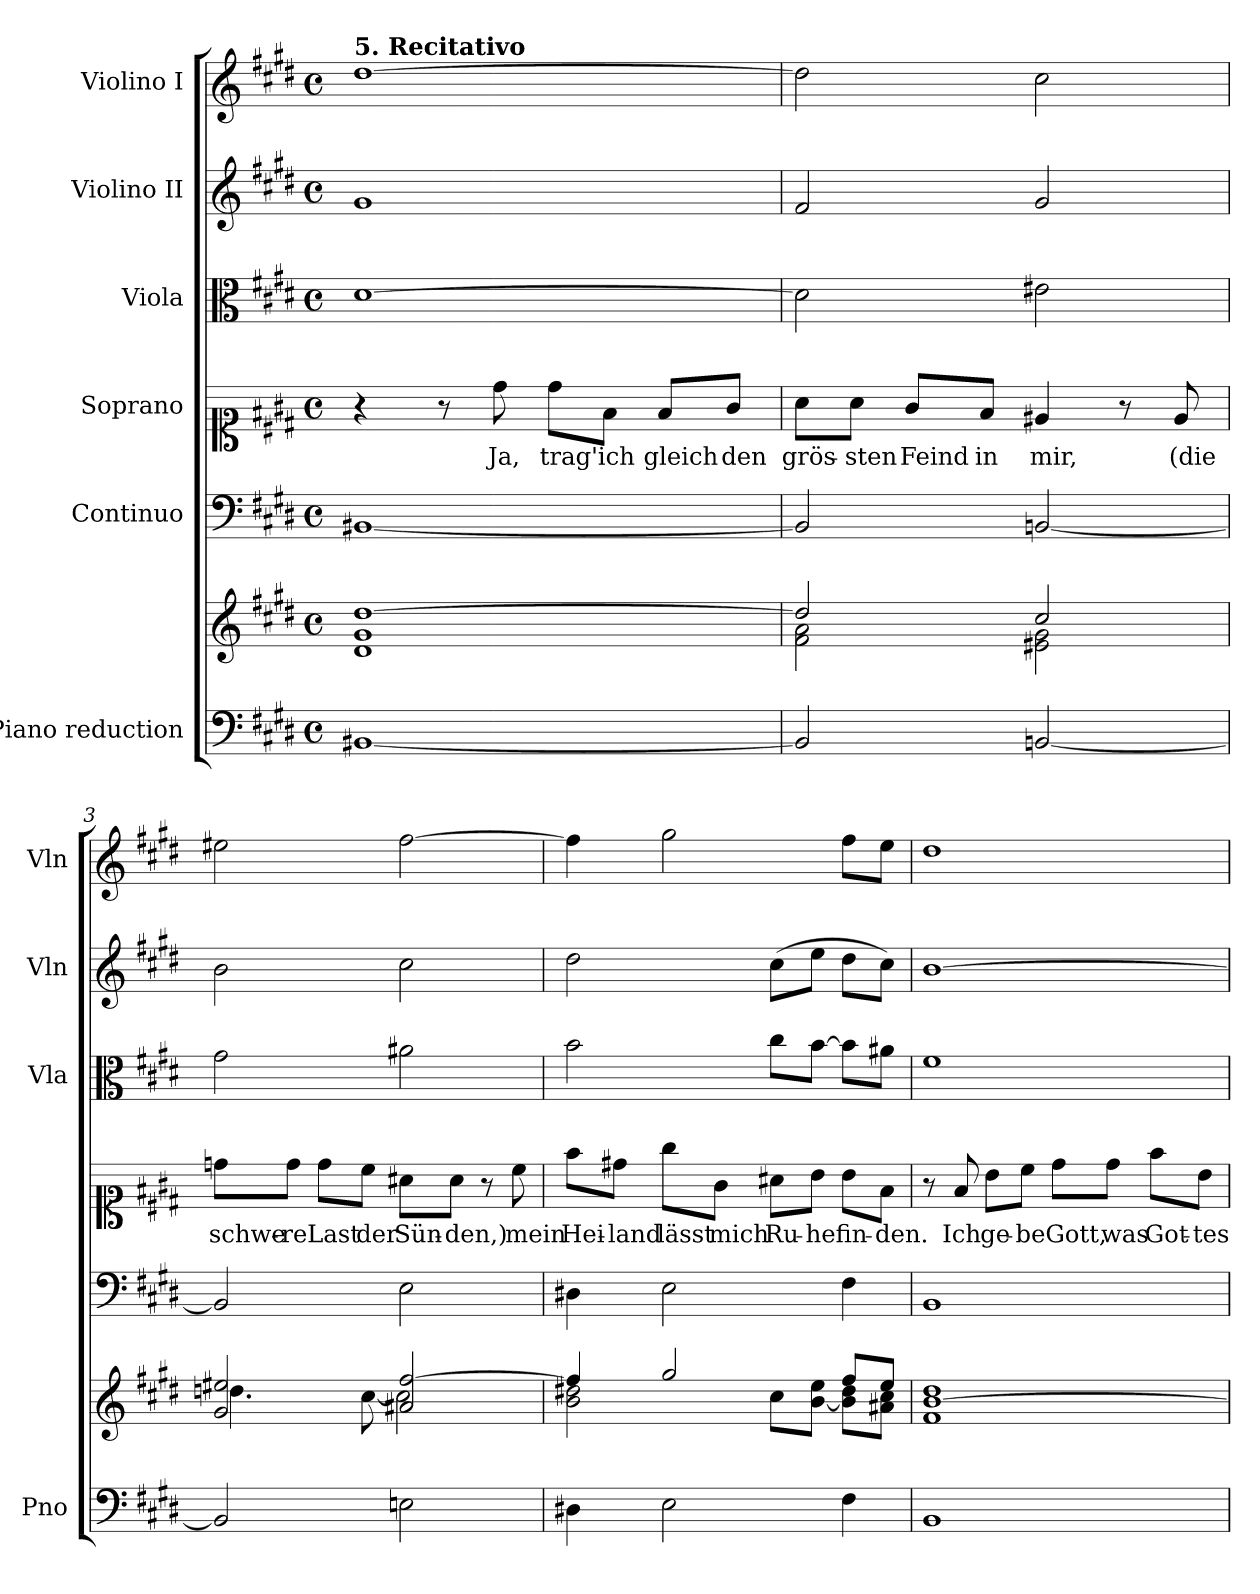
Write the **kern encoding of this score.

**kern	**kern	**kern	**kern	**text	**kern	**kern	**kern
*part6	*part6	*part5	*part4	*part4	*part3	*part2	*part1
*staff7	*staff6	*staff5	*staff4	*staff4	*staff3	*staff2	*staff1
*I"Piano reduction	*	*I"Continuo	*I"Soprano	*	*I"Viola	*I"Violino II	*I"Violino I
*I'Pno	*	*	*	*	*I'Vla	*I'Vln	*I'Vln
*stria5	*stria5	*	*	*	*	*	*
*clefF4	*clefG2	*clefF4	*clefC1	*	*clefC3	*clefG2	*clefG2
*k[f#c#g#d#]	*k[f#c#g#d#]	*k[f#c#g#d#]	*k[f#c#g#d#]	*	*k[f#c#g#d#]	*k[f#c#g#d#]	*k[f#c#g#d#]
*M4/4	*M4/4	*M4/4	*M4/4	*	*M4/4	*M4/4	*M4/4
*met(c)	*met(c)	*met(c)	*met(c)	*	*met(c)	*met(c)	*met(c)
=1	=1	=1	=1	=1	=1	=1	=1
*	*^	*	*	*	*	*	*
!	!	!	!	!	!	!	!	!LO:TX:a:B:t=5. Recitativo
[1BB#X	[1dd#	1d# 1g#	[1BB#X	4r	.	[1d#	1g#	[1dd#
.	.	.	.	8r	.	.	.	.
!	!	!	!	!	!LO:LY:b	!	!	!
.	.	.	.	8dd#\	Ja,	.	.	.
!	!	!	!	!	!LO:LY:b	!	!	!
.	.	.	.	8dd#\L	trag'	.	.	.
!	!	!	!	!	!LO:LY:b	!	!	!
.	.	.	.	8f#\J	ich	.	.	.
!	!	!	!	!	!LO:LY:b	!	!	!
.	.	.	.	8f#/L	gleich	.	.	.
!	!	!	!	!	!LO:LY:b	!	!	!
.	.	.	.	8g#/J	den	.	.	.
=2	=2	=2	=2	=2	=2	=2	=2	=2
!	!	!	!	!	!LO:LY:b	!	!	!
2BB#/]	2dd#/]	2f#\ 2a\	2BB#/]	8a\L	grös-	2d#\]	2f#/	2dd#\]
!	!	!	!	!	!LO:LY:b	!	!	!
.	.	.	.	8a\J	-sten	.	.	.
!	!	!	!	!	!LO:LY:b	!	!	!
.	.	.	.	8g#/L	Feind	.	.	.
!	!	!	!	!	!LO:LY:b	!	!	!
.	.	.	.	8f#/J	in	.	.	.
!	!	!	!	!	!LO:LY:b	!	!	!
[2BBn/	2cc#/	2e#X\ 2g#\	[2BBn/	4e#X/	mir,	2e#X\	2g#/	2cc#\
.	.	.	.	8r	.	.	.	.
!	!	!	!	!	!LO:LY:b	!	!	!
.	.	.	.	8e#/	(die	.	.	.
=3	=3	=3	=3	=3	=3	=3	=3	=3
!	!	!	!	!	!LO:LY:b	!	!	!
2BB/]	2g#/ 2ee#X/	4.ddn\	2BB/]	8ddn\L	schwe-	2g#\	2b\	2ee#X\
!	!	!	!	!	!LO:LY:b	!	!	!
.	.	.	.	8dd\J	-re	.	.	.
!	!	!	!	!	!LO:LY:b	!	!	!
.	.	.	.	8dd\L	Last	.	.	.
!	!	!	!	!	!LO:LY:b	!	!	!
.	.	[>8cc#\	.	8cc#\J	der	.	.	.
!	!	!	!	!	!LO:LY:b	!	!	!
2En\	2a#X/ [2ff#/	2cc#\]	2E\	8a#X\L	Sün-	2a#X\	2cc#\	[2ff#\
!	!	!	!	!	!LO:LY:b	!	!	!
.	.	.	.	8a#\J	-den,)	.	.	.
.	.	.	.	8r	.	.	.	.
!	!	!	!	!	!LO:LY:b	!	!	!
.	.	.	.	8cc#\	mein	.	.	.
=4	=4	=4	=4	=4	=4	=4	=4	=4
!	!	!	!	!	!LO:LY:b	!	!	!
4D#X\	4ff#/]	2b\ 2dd#X\	4D#X\	8ff#\L	Hei-	2b\	2dd#\	4ff#\]
!	!	!	!	!	!LO:LY:b	!	!	!
.	.	.	.	8dd#X\J	-land	.	.	.
!	!	!	!	!	!LO:LY:b	!	!	!
2E\	2gg#/	.	2E\	8gg#\L	lässt	.	.	2gg#\
!	!	!	!	!	!LO:LY:b	!	!	!
.	.	.	.	8g#\J	mich	.	.	.
!	!	!	!	!	!LO:LY:b	!	!	!
.	.	8cc#\L	.	8a#X\L	Ru-	8cc#\L	(8cc#\L	.
!	!	!	!	!	!LO:LY:b	!	!	!
.	.	[8b\ 8ee\J	.	8b\J	-he	[8b\J	8ee\J	.
!	!	!	!	!	!LO:LY:b	!	!	!
4F#\	8ff#/L	8b\] 8dd#\L	4F#\	8b\L	fin-	8b\L]	8dd#\L	8ff#\L
!	!	!	!	!	!LO:LY:b	!	!	!
.	8ee/J	8a#X\ 8cc#\J	.	8f#\J	-den.	8a#X\J	8cc#\J)	8ee\J
!!LO:LB:g=z
=5	=5	=5	=5	=5	=5	=5	=5	=5
1BB	[1b 1dd#	1f#	1BB	8r	.	1f#	[1b	1dd#
!	!	!	!	!	!LO:LY:b	!	!	!
.	.	.	.	8f#/	Ich	.	.	.
!	!	!	!	!	!LO:LY:b	!	!	!
.	.	.	.	8b\L	ge-	.	.	.
!	!	!	!	!	!LO:LY:b	!	!	!
.	.	.	.	8cc#\J	-be	.	.	.
!	!	!	!	!	!LO:LY:b	!	!	!
.	.	.	.	8dd#\L	Gott,	.	.	.
!	!	!	!	!	!LO:LY:b	!	!	!
.	.	.	.	8dd#\J	was	.	.	.
!	!	!	!	!	!LO:LY:b	!	!	!
.	.	.	.	8ff#\L	Got-	.	.	.
!	!	!	!	!	!LO:LY:b	!	!	!
.	.	.	.	8b\J	-tes	.	.	.
*	*v	*v	*	*	*	*	*	*
=	=	=	=	=	=	=	=
*-	*-	*-	*-	*-	*-	*-	*-
